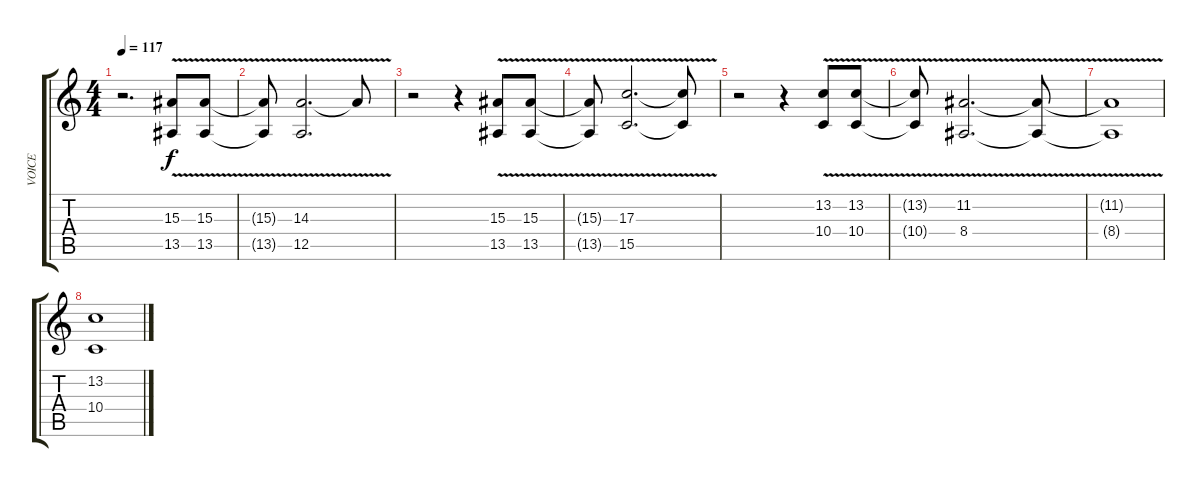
\track ("VOICE" "VOICE") {instrument clarinet}
\staff {score tabs}
\tuning (E4 B3 G3 D3 A2 E2) {hide}
\ts (4 4)
\tempo 117
\clef g2
\ks c
r.2{d dy f} (15.3{v} 13.5{v}).8 (15.3{v} 13.5{v}).8 |
(15.3{v t} 13.5{v t}).8 (14.3{v} 12.5{v}).2{d} 14.3{t}.8 |
r.2 r.4 (15.3{v} 13.5{v}).8 (15.3{v} 13.5{v}).8 |
(15.3{t} 13.5{t}).8 (17.3{v} 15.5{v}).2{d} (17.3{v t} 15.5{v t}).8 |
r.2 r.4 (13.2{v} 10.4{v}).8 (13.2{v} 10.4{v}).8 |
(13.2{v t} 10.4{v t}).8 (11.2{v} 8.4{v}).2{d} (11.2{v t} 8.4{v t}).8 |
(11.2{v t} 8.4{v t}).1 |
(13.2 10.4).1
